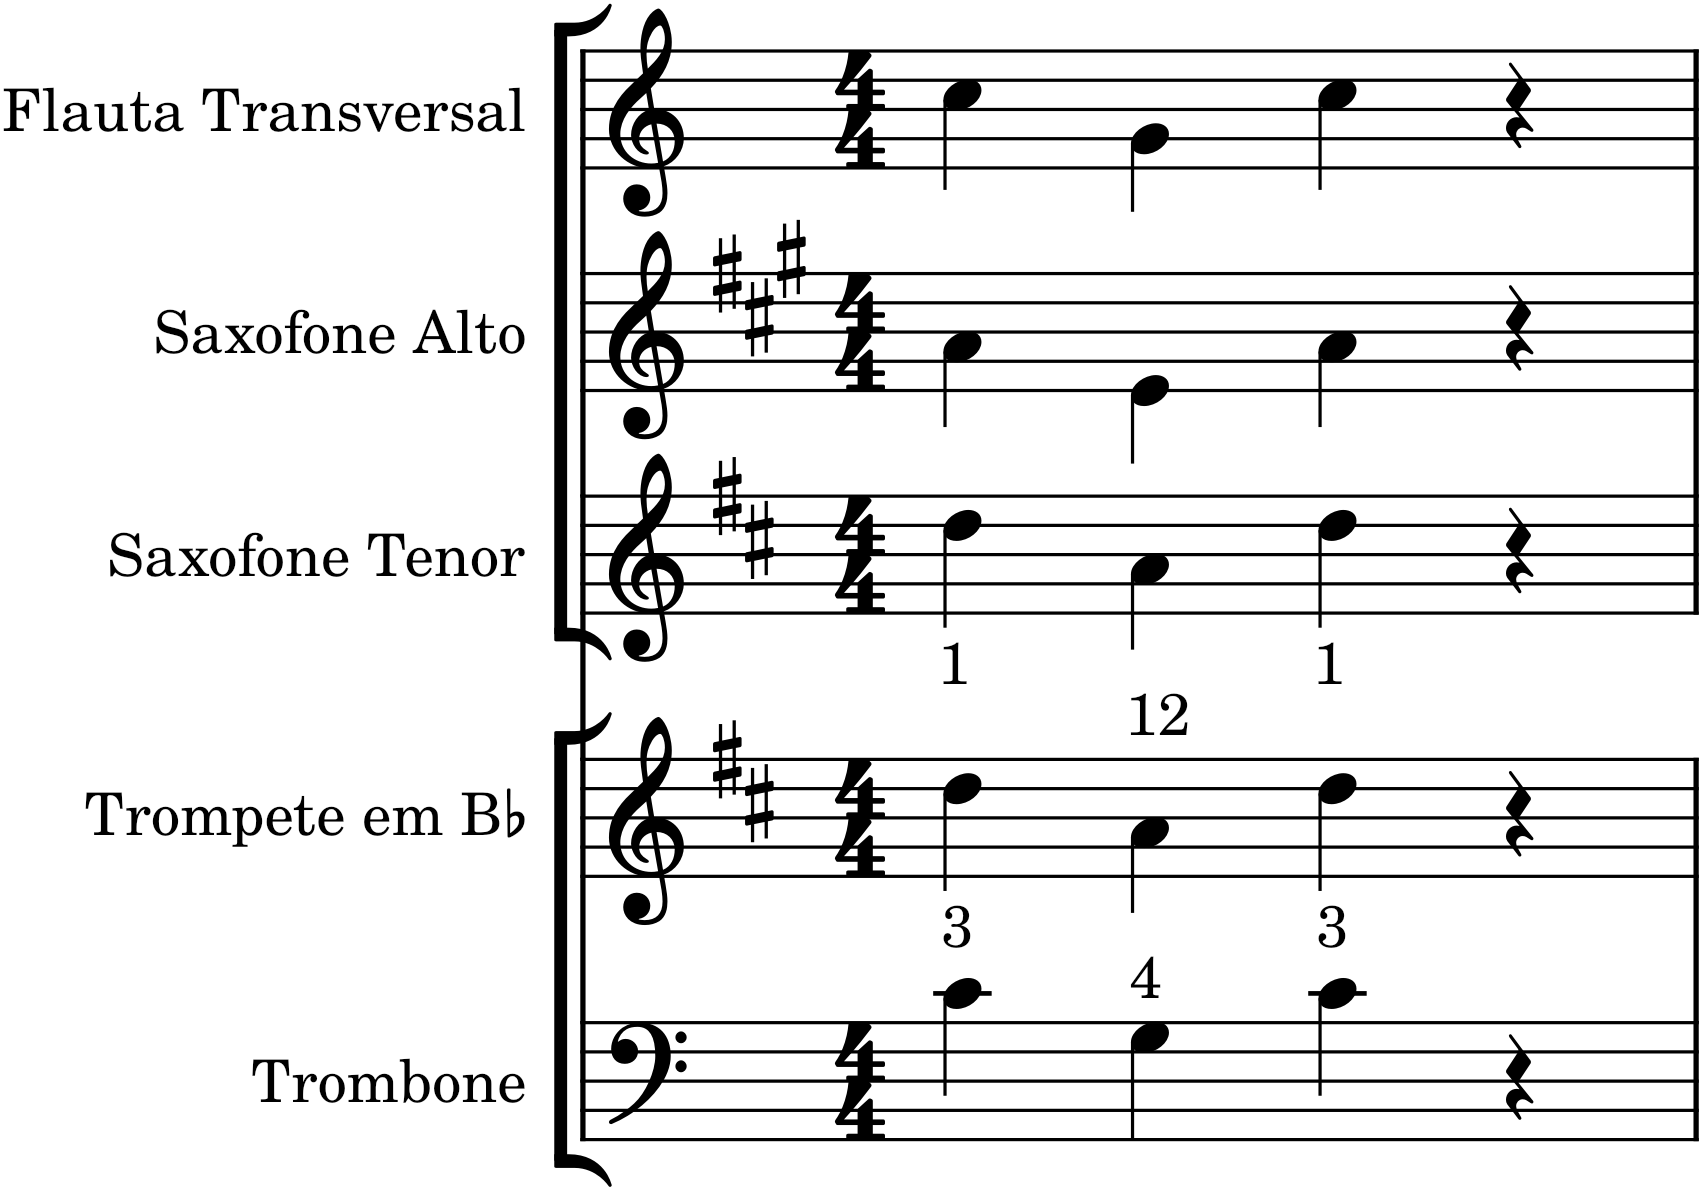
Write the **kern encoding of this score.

**kern	**kern	**kern	**kern	**kern
*part5	*part4	*part3	*part2	*part1
*staff5	*staff4	*staff3	*staff2	*staff1
*I"Trombone	*I"Trompete em Bb	*I"Saxofone Tenor	*I"Saxofone Alto	*I"Flauta Transversal
*I'Tbn.	*I'Tpt. em Bb	*I'Sax. Tn.	*	*I'Fl.
*clefF4	*clefG2	*clefG2	*clefG2	*clefG2
*	*Trd1c2	*Trd8c14	*Trd5c9	*
*k[]	*k[f#c#]	*k[f#c#]	*k[f#c#g#]	*k[]
*M4/4	*M4/4	*M4/4	*M4/4	*M4/4
=1	=1	=1	=1	=1
!	!LO:TX:a:t=1	!	!	!
!LO:TX:a:t=3	!	!	!	!
4c\	4dd\	4dd\	4a\	4cc\
!	!LO:TX:a:t=12	!	!	!
!LO:TX:a:t=4	!	!	!	!
4G\	4a\	4a\	4e\	4g\
!	!LO:TX:a:t=1	!	!	!
!LO:TX:a:t=3	!	!	!	!
4c\	4dd\	4dd\	4a\	4cc\
4r	4r	4r	4r	4r
=	=	=	=	=
*-	*-	*-	*-	*-
